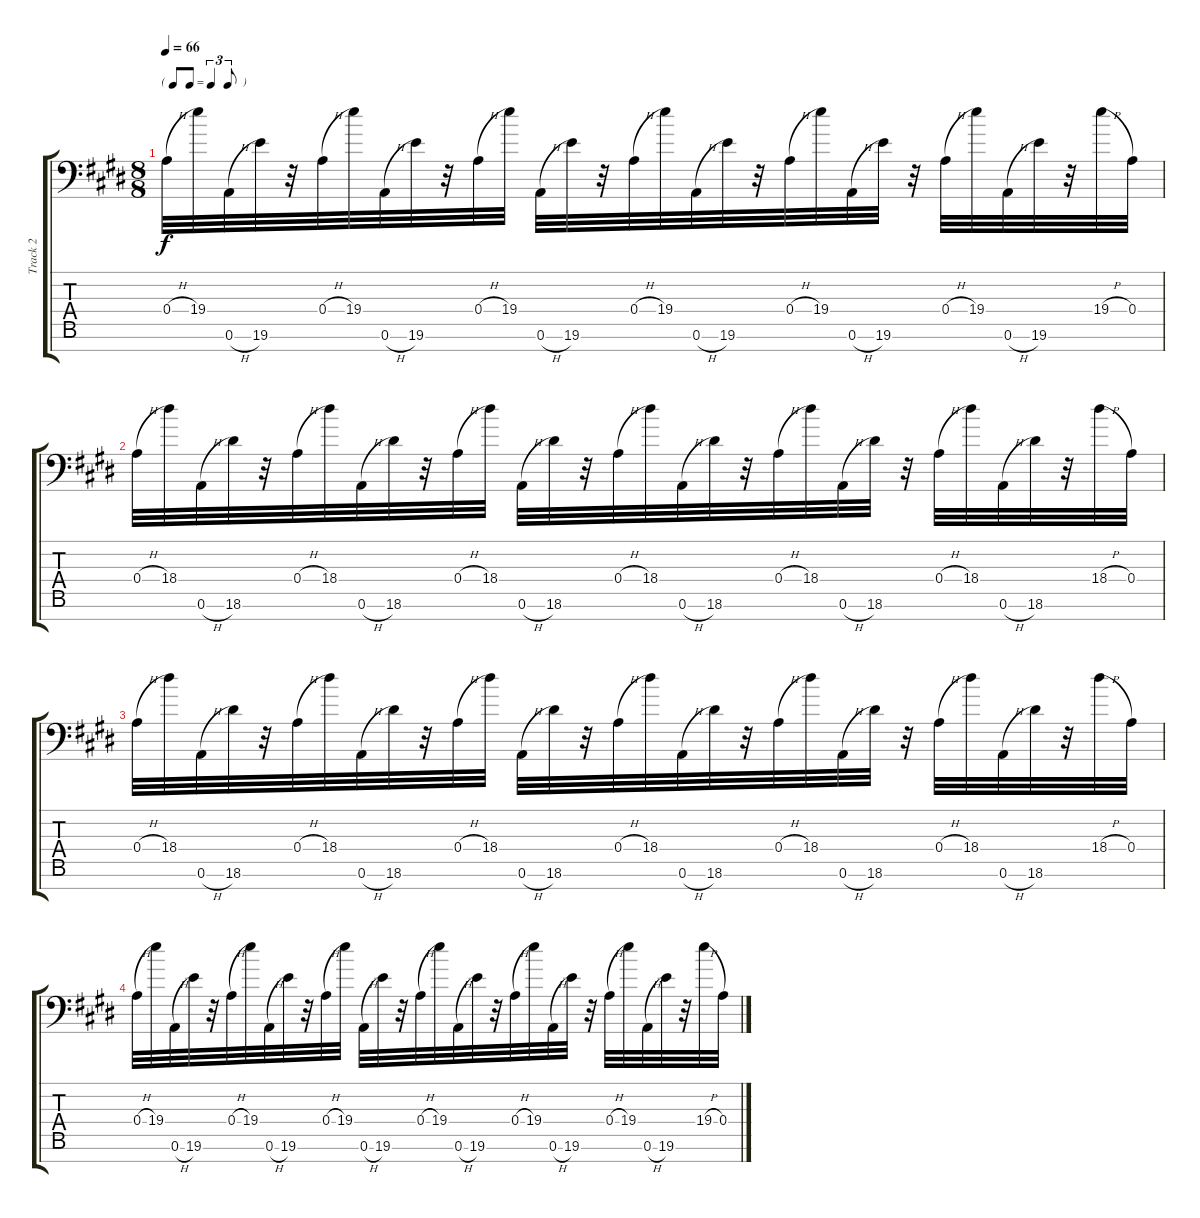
\track ("Track 2" "Track 2") {instrument distortionguitar}
\staff {score tabs}
\tuning (B3 G3 D3 A2 E2 A1 E1) {hide}
\ts (8 8)
\tf triplet8th
\tempo 66
\clef f4
\ks c#minor
0.4{h}.32{dy f} 19.4.32 0.6{h}.32 19.6.32 r.32 0.4{h}.32 19.4.32 0.6{h}.32 19.6.32 r.32 0.4{h}.32 19.4.32 0.6{h}.32 19.6.32 r.32 0.4{h}.32 19.4.32 0.6{h}.32 19.6.32 r.32 0.4{h}.32 19.4.32 0.6{h}.32 19.6.32 r.32 0.4{h}.32 19.4.32 0.6{h}.32 19.6.32 r.32 19.4{h}.32 0.4.32 |
0.4{h}.32 18.4.32 0.6{h}.32 18.6.32 r.32 0.4{h}.32 18.4.32 0.6{h}.32 18.6.32 r.32 0.4{h}.32 18.4.32 0.6{h}.32 18.6.32 r.32 0.4{h}.32 18.4.32 0.6{h}.32 18.6.32 r.32 0.4{h}.32 18.4.32 0.6{h}.32 18.6.32 r.32 0.4{h}.32 18.4.32 0.6{h}.32 18.6.32 r.32 18.4{h}.32 0.4.32 |
0.4{h}.32 18.4.32 0.6{h}.32 18.6.32 r.32 0.4{h}.32 18.4.32 0.6{h}.32 18.6.32 r.32 0.4{h}.32 18.4.32 0.6{h}.32 18.6.32 r.32 0.4{h}.32 18.4.32 0.6{h}.32 18.6.32 r.32 0.4{h}.32 18.4.32 0.6{h}.32 18.6.32 r.32 0.4{h}.32 18.4.32 0.6{h}.32 18.6.32 r.32 18.4{h}.32 0.4.32 |
0.4{h}.32 19.4.32 0.6{h}.32 19.6.32 r.32 0.4{h}.32 19.4.32 0.6{h}.32 19.6.32 r.32 0.4{h}.32 19.4.32 0.6{h}.32 19.6.32 r.32 0.4{h}.32 19.4.32 0.6{h}.32 19.6.32 r.32 0.4{h}.32 19.4.32 0.6{h}.32 19.6.32 r.32 0.4{h}.32 19.4.32 0.6{h}.32 19.6.32 r.32 19.4{h}.32 0.4.32
